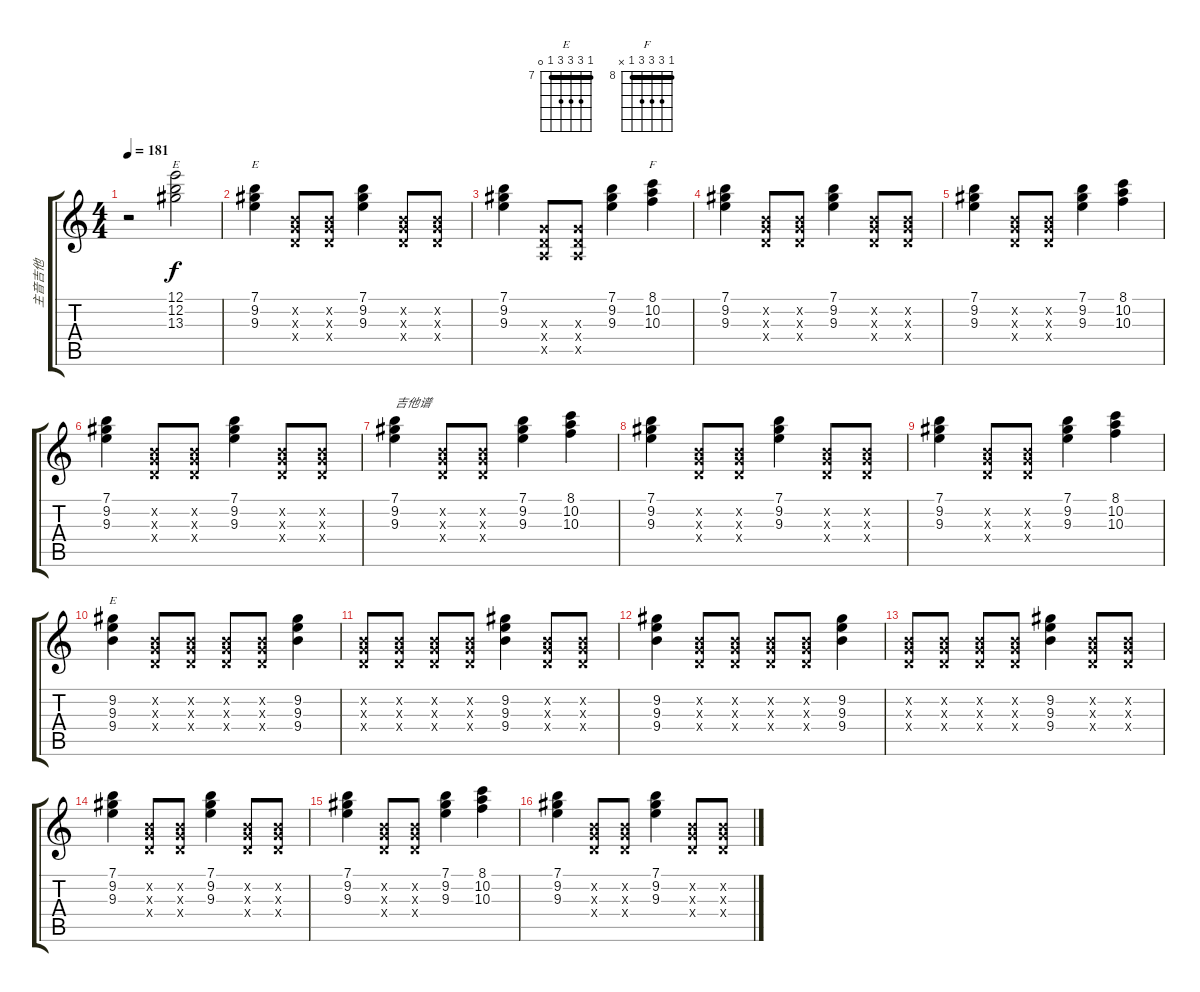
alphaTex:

\track ("主音吉他" "主音吉他") {instrument overdrivenguitar}
\staff {score tabs}
\tuning (E4 B3 G3 D3 A2 E2) {hide}
\chord ("E" 12 12 13 14 14 0) {firstfret 12 barre 12}
\chord ("E" 7 9 9 9 7 x) {firstfret 7 barre 7}
\chord ("F" 8 10 10 10 8 x) {firstfret 8 barre 8}
\chord ("E" 7 9 9 9 7 0) {firstfret 7 barre 7}
\ts (4 4)
\tempo 181
\clef g2
\ks c
r.2{dy f} (12.1 12.2 13.3).2{ch "E"} |
(7.1 9.2 9.3).4{ch "E"} (0.2{x} 0.3{x} 0.4{x}).8 (0.2{x} 0.3{x} 0.4{x}).8 (7.1 9.2 9.3).4 (0.2{x} 0.3{x} 0.4{x}).8 (0.2{x} 0.3{x} 0.4{x}).8 |
(7.1 9.2 9.3).4 (0.3{x} 0.4{x} 0.5{x}).8 (0.3{x} 0.4{x} 0.5{x}).8 (7.1 9.2 9.3).4 (8.1 10.2 10.3).4{ch "F"} |
(7.1 9.2 9.3).4 (0.2{x} 0.3{x} 0.4{x}).8 (0.2{x} 0.3{x} 0.4{x}).8 (7.1 9.2 9.3).4 (0.2{x} 0.3{x} 0.4{x}).8 (0.2{x} 0.3{x} 0.4{x}).8 |
(7.1 9.2 9.3).4 (0.2{x} 0.3{x} 0.4{x}).8 (0.2{x} 0.3{x} 0.4{x}).8 (7.1 9.2 9.3).4 (8.1 10.2 10.3).4 |
(7.1 9.2 9.3).4 (0.2{x} 0.3{x} 0.4{x}).8 (0.2{x} 0.3{x} 0.4{x}).8 (7.1 9.2 9.3).4 (0.2{x} 0.3{x} 0.4{x}).8 (0.2{x} 0.3{x} 0.4{x}).8 |
(7.1 9.2 9.3).4{txt "吉他谱"} (0.2{x} 0.3{x} 0.4{x}).8 (0.2{x} 0.3{x} 0.4{x}).8 (7.1 9.2 9.3).4 (8.1 10.2 10.3).4 |
(7.1 9.2 9.3).4 (0.2{x} 0.3{x} 0.4{x}).8 (0.2{x} 0.3{x} 0.4{x}).8 (7.1 9.2 9.3).4 (0.2{x} 0.3{x} 0.4{x}).8 (0.2{x} 0.3{x} 0.4{x}).8 |
(7.1 9.2 9.3).4 (0.2{x} 0.3{x} 0.4{x}).8 (0.2{x} 0.3{x} 0.4{x}).8 (7.1 9.2 9.3).4 (8.1 10.2 10.3).4 |
(9.2 9.3 9.4).4{ch "E"} (0.2{x} 0.3{x} 0.4{x}).8 (0.2{x} 0.3{x} 0.4{x}).8 (0.2{x} 0.3{x} 0.4{x}).8 (0.2{x} 0.3{x} 0.4{x}).8 (9.2 9.3 9.4).4 |
(0.2{x} 0.3{x} 0.4{x}).8 (0.2{x} 0.3{x} 0.4{x}).8 (0.2{x} 0.3{x} 0.4{x}).8 (0.2{x} 0.3{x} 0.4{x}).8 (9.2 9.3 9.4).4 (0.2{x} 0.3{x} 0.4{x}).8 (0.2{x} 0.3{x} 0.4{x}).8 |
(9.2 9.3 9.4).4 (0.2{x} 0.3{x} 0.4{x}).8 (0.2{x} 0.3{x} 0.4{x}).8 (0.2{x} 0.3{x} 0.4{x}).8 (0.2{x} 0.3{x} 0.4{x}).8 (9.2 9.3 9.4).4 |
(0.2{x} 0.3{x} 0.4{x}).8 (0.2{x} 0.3{x} 0.4{x}).8 (0.2{x} 0.3{x} 0.4{x}).8 (0.2{x} 0.3{x} 0.4{x}).8 (9.2 9.3 9.4).4 (0.2{x} 0.3{x} 0.4{x}).8 (0.2{x} 0.3{x} 0.4{x}).8 |
(7.1 9.2 9.3).4 (0.2{x} 0.3{x} 0.4{x}).8 (0.2{x} 0.3{x} 0.4{x}).8 (7.1 9.2 9.3).4 (0.2{x} 0.3{x} 0.4{x}).8 (0.2{x} 0.3{x} 0.4{x}).8 |
(7.1 9.2 9.3).4 (0.2{x} 0.3{x} 0.4{x}).8 (0.2{x} 0.3{x} 0.4{x}).8 (7.1 9.2 9.3).4 (8.1 10.2 10.3).4 |
(7.1 9.2 9.3).4 (0.2{x} 0.3{x} 0.4{x}).8 (0.2{x} 0.3{x} 0.4{x}).8 (7.1 9.2 9.3).4 (0.2{x} 0.3{x} 0.4{x}).8 (0.2{x} 0.3{x} 0.4{x}).8
